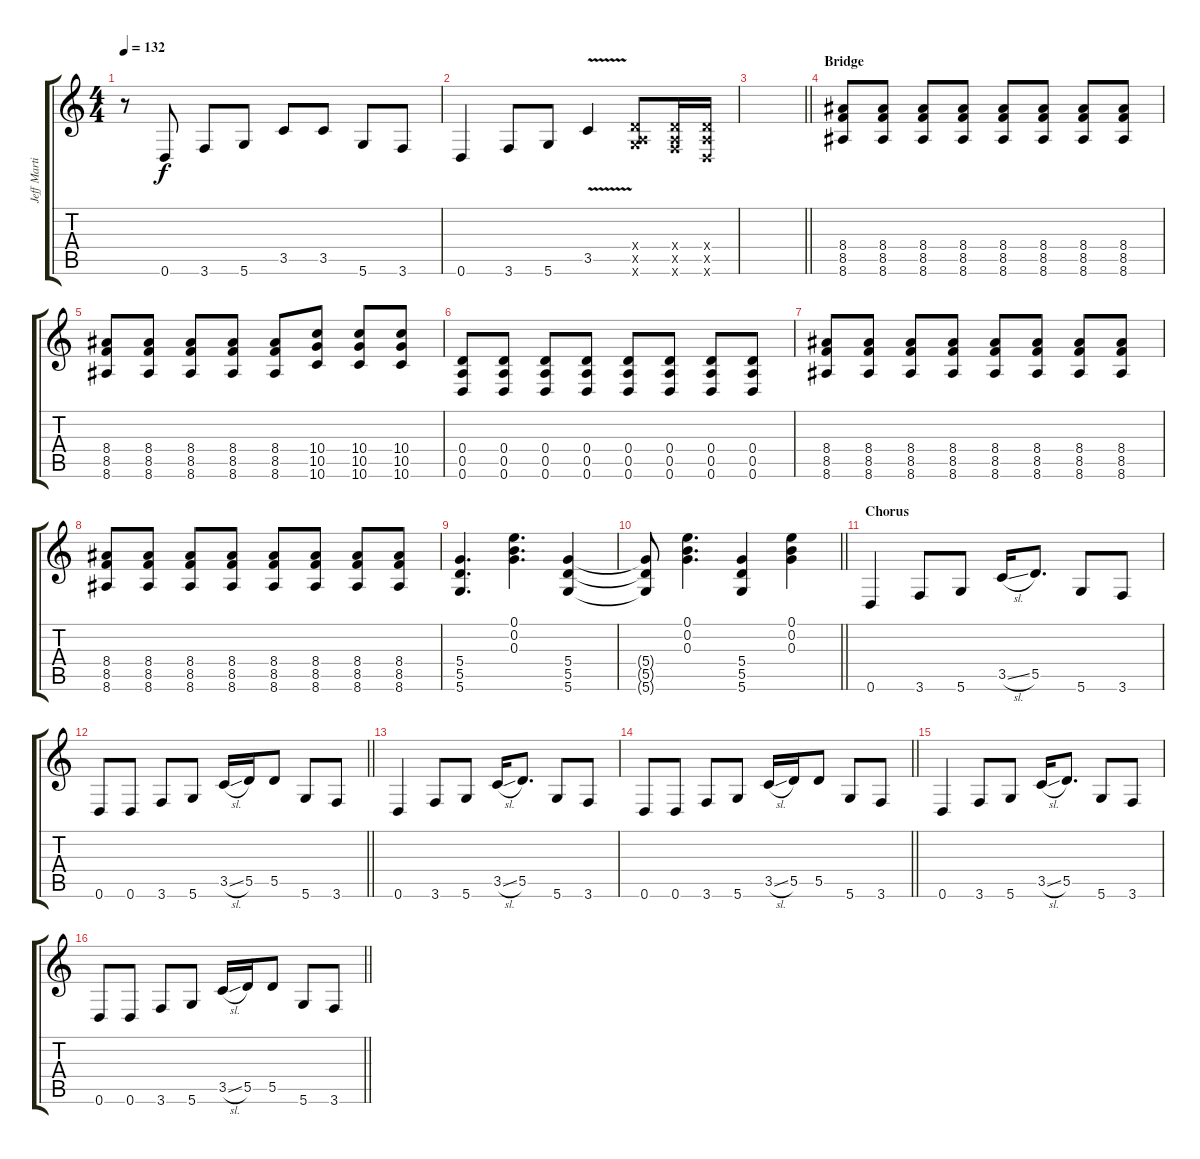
\track ("Jeff Martin (Distorted Guitar)" "Jeff Marti") {instrument distortionguitar}
\staff {score tabs}
\tuning (E4 B3 G3 D3 A2 D2) {hide}
\ts (4 4)
\tempo 132
\clef g2
\ks c
r.8{dy f} 0.6.8 3.6.8 5.6.8 3.5.8 3.5.8 5.6.8 3.6.8 |
0.6.4 3.6.8 5.6.8 3.5{v}.4 (0.4{x} 0.5{x} 5.6{x}).8 (0.4{x} 0.5{x} 3.6{x}).16 (0.4{x} 0.5{x} 0.6{x}).16 |
\barLineRight lightlight
|
\section ("" "Bridge")
(8.4 8.5 8.6).8 (8.4 8.5 8.6).8 (8.4 8.5 8.6).8 (8.4 8.5 8.6).8 (8.4 8.5 8.6).8 (8.4 8.5 8.6).8 (8.4 8.5 8.6).8 (8.4 8.5 8.6).8 |
(8.4 8.5 8.6).8 (8.4 8.5 8.6).8 (8.4 8.5 8.6).8 (8.4 8.5 8.6).8 (8.4 8.5 8.6).8 (10.4 10.5 10.6).8 (10.4 10.5 10.6).8 (10.4 10.5 10.6).8 |
(0.4 0.5 0.6).8 (0.4 0.5 0.6).8 (0.4 0.5 0.6).8 (0.4 0.5 0.6).8 (0.4 0.5 0.6).8 (0.4 0.5 0.6).8 (0.4 0.5 0.6).8 (0.4 0.5 0.6).8 |
(8.4 8.5 8.6).8 (8.4 8.5 8.6).8 (8.4 8.5 8.6).8 (8.4 8.5 8.6).8 (8.4 8.5 8.6).8 (8.4 8.5 8.6).8 (8.4 8.5 8.6).8 (8.4 8.5 8.6).8 |
(8.4 8.5 8.6).8 (8.4 8.5 8.6).8 (8.4 8.5 8.6).8 (8.4 8.5 8.6).8 (8.4 8.5 8.6).8 (8.4 8.5 8.6).8 (8.4 8.5 8.6).8 (8.4 8.5 8.6).8 |
(5.4 5.5 5.6).4{d} (0.1 0.2 0.3).4{d} (5.4 5.5 5.6).4 |
\barLineRight lightlight
(5.4{t} 5.5{t} 5.6{t}).8 (0.1 0.2 0.3).4{d} (5.4 5.5 5.6).4 (0.1 0.2 0.3).4 |
\section ("" "Chorus")
0.6.4 3.6.8 5.6.8 3.5{sl}.16 5.5.8{d} 5.6.8 3.6.8 |
\barLineRight lightlight
0.6.8 0.6.8 3.6.8 5.6.8 3.5{sl}.16 5.5.16 5.5.8 5.6.8 3.6.8 |
0.6.4 3.6.8 5.6.8 3.5{sl}.16 5.5.8{d} 5.6.8 3.6.8 |
\barLineRight lightlight
0.6.8 0.6.8 3.6.8 5.6.8 3.5{sl}.16 5.5.16 5.5.8 5.6.8 3.6.8 |
0.6.4 3.6.8 5.6.8 3.5{sl}.16 5.5.8{d} 5.6.8 3.6.8 |
\barLineRight lightlight
0.6.8 0.6.8 3.6.8 5.6.8 3.5{sl}.16 5.5.16 5.5.8 5.6.8 3.6.8
